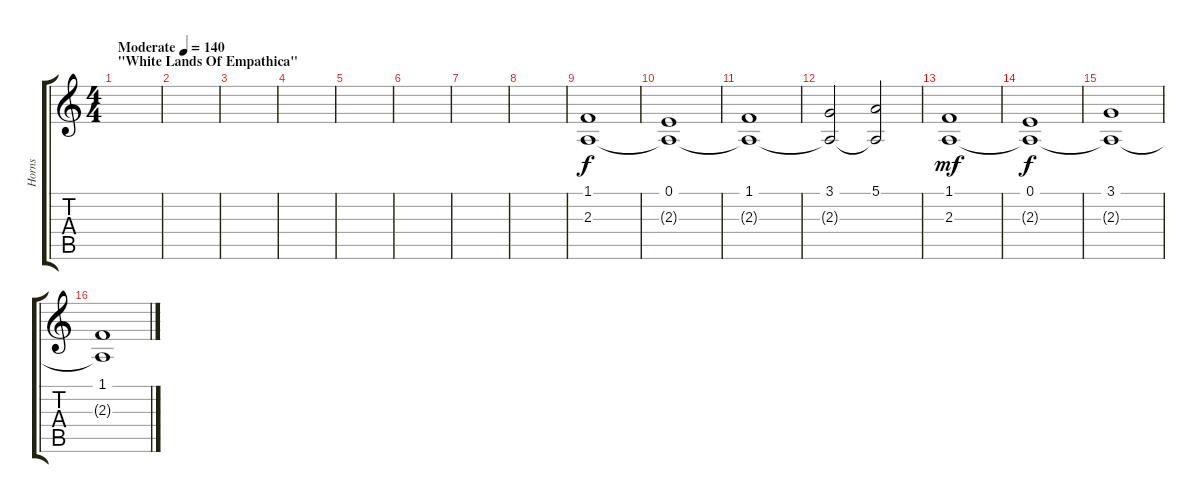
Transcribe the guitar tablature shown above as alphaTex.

\track ("Horns" "Horns") {instrument frenchhorn}
\staff {score tabs}
\tuning (E4 B3 G3 D3 A2 E2) {hide}
\ts (4 4)
\section ("" "\"White Lands Of Empathica\"")
\tempo (140 "Moderate")
\clef g2
\ks c
|
|
|
|
|
|
|
|
(1.1 2.3).1 |
(0.1 2.3{t}).1{dy f} |
(1.1 2.3{t}).1 |
(3.1 2.3{t}).2 (5.1 2.3{t}).2 |
(1.1 2.3).1{dy mf} |
(0.1 2.3{t}).1{dy f} |
(3.1 2.3{t}).1 |
(1.1 2.3{t}).1{volume 16}
